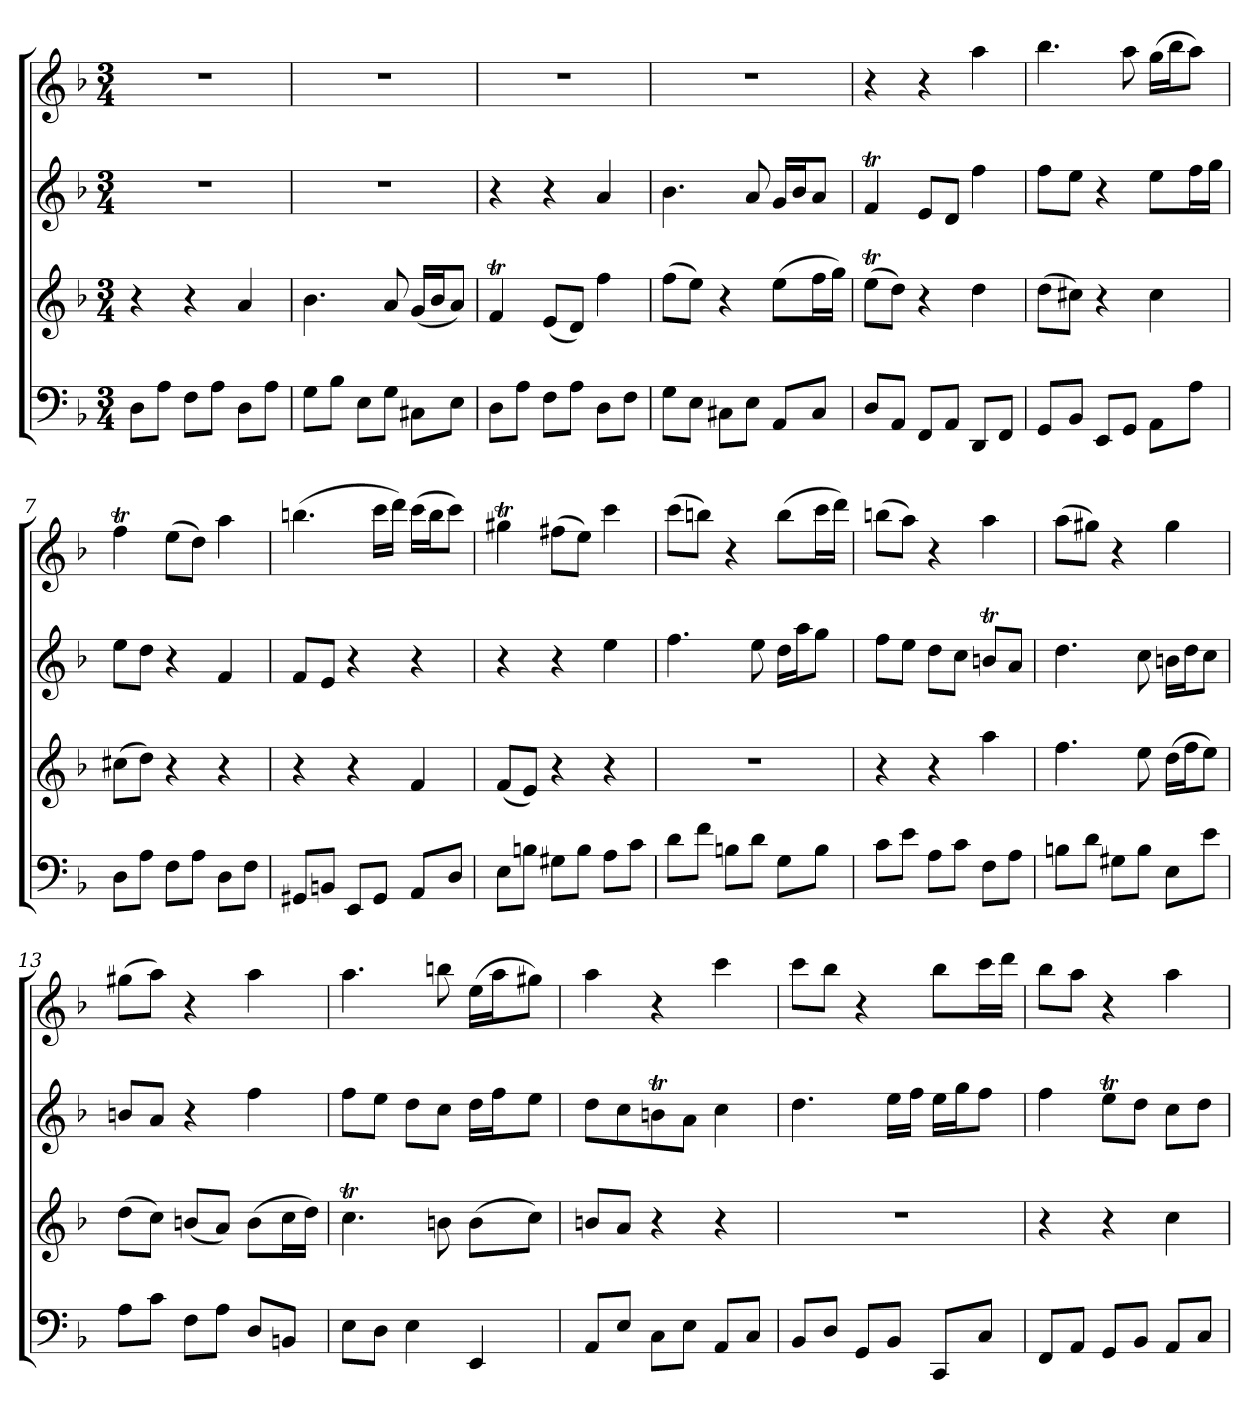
**kern	**kern	**kern	**kern
*part4	*part3	*part2	*part1
*staff4	*staff3	*staff2	*staff1
*clefF4	*clefG2	*clefG2	*clefG2
*k[b-]	*k[b-]	*k[b-]	*k[b-]
*F:	*F:	*F:	*F:
*M3/4	*M3/4	*M3/4	*M3/4
=1	=1	=1	=1
8D\L	4r	2.r	2.r
8A\J	.	.	.
8F\L	4r	.	.
8A\J	.	.	.
8D\L	4a/	.	.
8A\J	.	.	.
=2	=2	=2	=2
8G\L	4.b-\	2.r	2.r
8B-\J	.	.	.
8E\L	.	.	.
8G\J	8a/	.	.
8C#\L	(<16g/LL	.	.
.	16b-/J	.	.
8E\J	8a/J)	.	.
=3	=3	=3	=3
8D\L	4fT/	4r	2.r
8A\J	.	.	.
8F\L	(<8e/L	4r	.
8A\J	8d/J)	.	.
8D\L	4ff\	4a/	.
8F\J	.	.	.
=4	=4	=4	=4
8G\L	(>8ff\L	4.b-\	2.r
8E\J	8ee\J)	.	.
8C#\L	4r	.	.
8E\J	.	8a/	.
8AA/L	(>8ee\L	16g/LL	.
.	.	16b-/J	.
8C#/J	16ff\L	8a/J	.
.	16gg\JJ)	.	.
=5	=5	=5	=5
8D/L	(>8eet\L	4fT/	4r
8AA/J	8dd\J)	.	.
8FF/L	4r	8e/L	4r
8AA/J	.	8d/J	.
8DD/L	4dd\	4ff\	4aa\
8FF/J	.	.	.
!!LO:LB:g=z
=6	=6	=6	=6
8GG/L	(>8dd\L	8ff\L	4.bb-\
8BB-/J	8cc#\J)	8ee\J	.
8EE/L	4r	4r	.
8GG/J	.	.	8aa\
8AA\L	4cc#\	8ee\L	(>16gg\LL
.	.	.	16bb-\J
8A\J	.	16ff\L	8aa\J)
.	.	16gg\JJ	.
=7	=7	=7	=7
8D\L	(>8cc#\L	8ee\L	4ffT\
8A\J	8dd\J)	8dd\J	.
8F\L	4r	4r	(>8ee\L
8A\J	.	.	8dd\J)
8D\L	4r	4f/	4aa\
8F\J	.	.	.
=8	=8	=8	=8
8GG#/L	4r	8f/L	(>4.bbn\
8BBn/J	.	8e/J	.
8EE/L	4r	4r	.
8GG#/J	.	.	16ccc\LL
.	.	.	16ddd\JJ)
8AA/L	4f/	4r	(>16ccc\LL
.	.	.	16bb\J
8D/J	.	.	8ccc\J)
=9	=9	=9	=9
8E\L	(<8f/L	4r	4gg#t\
8Bn\J	8e/J)	.	.
8G#\L	4r	4r	(>8ff#\L
8B\J	.	.	8ee\J)
8A\L	4r	4ee\	4ccc\
8c\J	.	.	.
!!LO:PB:g=z
=10	=10	=10	=10
8d\L	2.r	4.ff\	(>8ccc\L
8f\J	.	.	8bbn\J)
8Bn\L	.	.	4r
8d\J	.	8ee\	.
8G\L	.	16dd\LL	(>8bb\L
.	.	16aa\J	.
8B\J	.	8gg\J	16ccc\L
.	.	.	16ddd\JJ)
=11	=11	=11	=11
8c\L	4r	8ff\L	(>8bbn\L
8e\J	.	8ee\J	8aa\J)
8A\L	4r	8dd\L	4r
8c\J	.	8cc\J	.
8F\L	4aa\	8bnt/L	4aa\
8A\J	.	8a/J	.
=12	=12	=12	=12
8Bn\L	4.ff\	4.dd\	(>8aa\L
8d\J	.	.	8gg#\J)
8G#\L	.	.	4r
8B\J	8ee\	8cc\	.
8E\L	(>16dd\LL	16bn\LL	4gg#\
.	16ff\J	16dd\J	.
8e\J	8ee\J)	8cc\J	.
=13	=13	=13	=13
8A\L	(>8dd\L	8bn/L	(>8gg#\L
8c\J	8cc\J)	8a/J	8aa\J)
8F\L	(<8bn/L	4r	4r
8A\J	8a/J)	.	.
8D/L	(>8b\L	4ff\	4aa\
8BBn/J	16cc\L	.	.
.	16dd\JJ)	.	.
=14	=14	=14	=14
8E\L	4.ccT\	8ff\L	4.aa\
8D\J	.	8ee\J	.
4E\	.	8dd\L	.
.	8bn\	8cc\J	8bbn\
4EE/	(>8b\L	16dd\LL	(>16ee\LL
.	.	16ff\J	16aa\J
.	8cc\J)	8ee\J	8gg#\J)
!!LO:LB:g=z
=15	=15	=15	=15
8AA/L	8bn/L	8dd\L	4aa\
8E/J	8a/J	8cc\	.
8C\L	4r	8bnt\	4r
8E\J	.	8a\J	.
8AA/L	4r	4cc\	4ccc\
8C/J	.	.	.
=16	=16	=16	=16
8BB-/L	2.r	4.dd\	8ccc\L
8D/J	.	.	8bb-\J
8GG/L	.	.	4r
8BB-/J	.	16ee\LL	.
.	.	16ff\JJ	.
8CC/L	.	16ee\LL	8bb-\L
.	.	16gg\J	.
8C/J	.	8ff\J	16ccc\L
.	.	.	16ddd\JJ
=17	=17	=17	=17
8FF/L	4r	4ff\	8bb-\L
8AA/J	.	.	8aa\J
8GG/L	4r	8eet\L	4r
8BB-/J	.	8dd\J	.
8AA/L	4cc\	8cc\L	4aa\
8C/J	.	8dd\J	.
=	=	=	=
*-	*-	*-	*-
